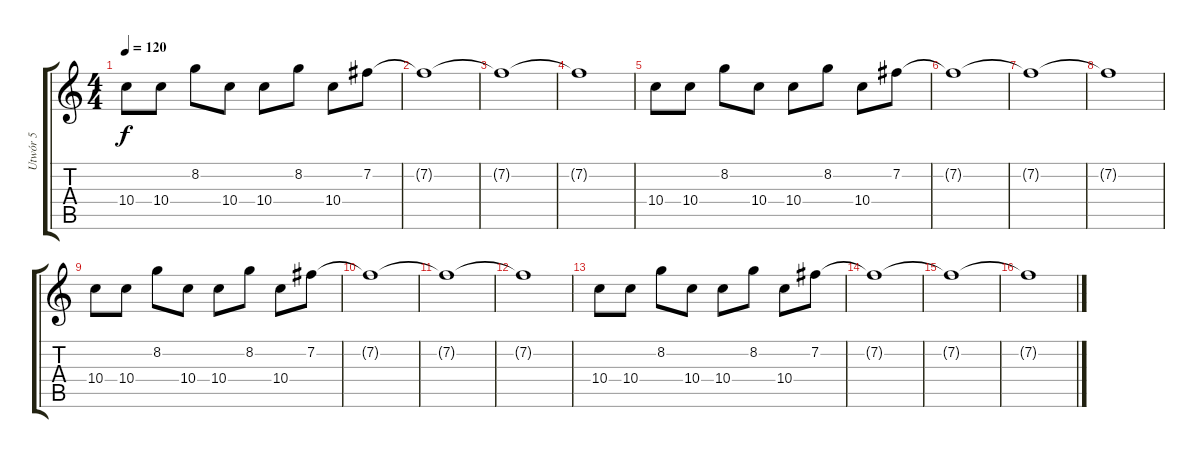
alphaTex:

\track ("Utwór 5" "Utwór 5") {instrument electricguitarclean}
\staff {score tabs}
\tuning (E4 B3 G3 D3 A2 E2) {hide}
\ts (4 4)
\tempo 120
\clef g2
\ks c
10.4.8{dy f} 10.4.8 8.2.8 10.4.8 10.4.8 8.2.8 10.4.8 7.2.8 |
7.2{t}.1 |
7.2{t}.1 |
7.2{t}.1 |
10.4.8 10.4.8 8.2.8 10.4.8 10.4.8 8.2.8 10.4.8 7.2.8 |
7.2{t}.1 |
7.2{t}.1 |
7.2{t}.1 |
10.4.8 10.4.8 8.2.8 10.4.8 10.4.8 8.2.8 10.4.8 7.2.8 |
7.2{t}.1 |
7.2{t}.1 |
7.2{t}.1 |
10.4.8 10.4.8 8.2.8 10.4.8 10.4.8 8.2.8 10.4.8 7.2.8 |
7.2{t}.1 |
7.2{t}.1 |
7.2{t}.1
